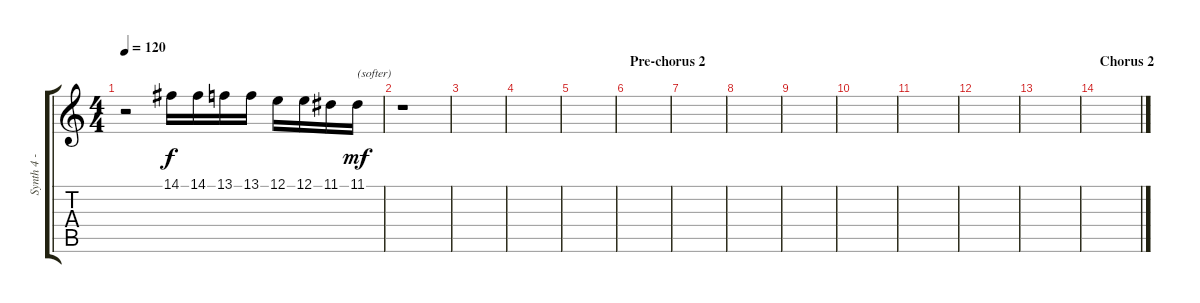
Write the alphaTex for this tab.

\track ("Synth 4 - fills (brass, bottle bow)" "Synth 4 - ") {instrument brasssection}
\staff {score tabs}
\tuning (E4 B3 G3 D3 A2 E2) {hide}
\ts (4 4)
\tempo 120
\clef g2
\ks c
r.2{dy mf} 14.1.16{dy f} 14.1.16 13.1.16 13.1.16 12.1.16 12.1.16 11.1.16 11.1.16{txt "(softer)" dy mf} |
r.1 |
|
|
|
\section ("" "Pre-chorus 2")
|
|
|
|
|
|
|
|
\section ("" "Chorus 2")
